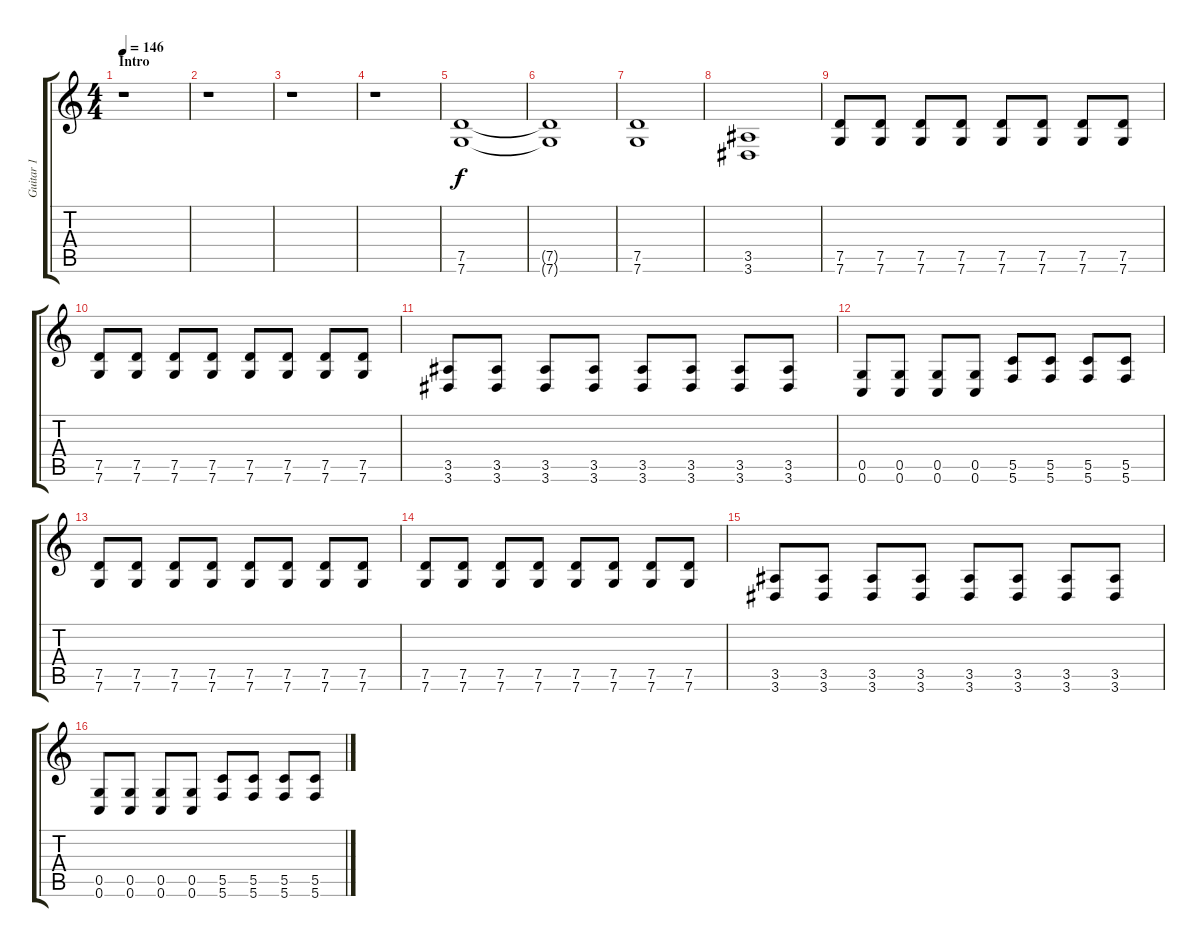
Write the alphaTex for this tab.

\track ("Guitar 1" "Guitar 1") {instrument distortionguitar}
\staff {score tabs}
\tuning (D4 A3 F3 C3 G2 C2) {hide}
\ts (4 4)
\section ("" "Intro")
\tempo 146
\clef g2
\ks c
r.1{dy f instrument distortionguitar} |
r.1 |
r.1 |
r.1 |
(7.5 7.6).1 |
(7.5{t} 7.6{t}).1 |
(7.5 7.6).1 |
(3.5 3.6).1 |
(7.5 7.6).8 (7.5 7.6).8 (7.5 7.6).8 (7.5 7.6).8 (7.5 7.6).8 (7.5 7.6).8 (7.5 7.6).8 (7.5 7.6).8 |
(7.5 7.6).8 (7.5 7.6).8 (7.5 7.6).8 (7.5 7.6).8 (7.5 7.6).8 (7.5 7.6).8 (7.5 7.6).8 (7.5 7.6).8 |
(3.5 3.6).8 (3.5 3.6).8 (3.5 3.6).8 (3.5 3.6).8 (3.5 3.6).8 (3.5 3.6).8 (3.5 3.6).8 (3.5 3.6).8 |
(0.5 0.6).8 (0.5 0.6).8 (0.5 0.6).8 (0.5 0.6).8 (5.5 5.6).8 (5.5 5.6).8 (5.5 5.6).8 (5.5 5.6).8 |
(7.5 7.6).8 (7.5 7.6).8 (7.5 7.6).8 (7.5 7.6).8 (7.5 7.6).8 (7.5 7.6).8 (7.5 7.6).8 (7.5 7.6).8 |
(7.5 7.6).8 (7.5 7.6).8 (7.5 7.6).8 (7.5 7.6).8 (7.5 7.6).8 (7.5 7.6).8 (7.5 7.6).8 (7.5 7.6).8 |
(3.5 3.6).8 (3.5 3.6).8 (3.5 3.6).8 (3.5 3.6).8 (3.5 3.6).8 (3.5 3.6).8 (3.5 3.6).8 (3.5 3.6).8 |
(0.5 0.6).8 (0.5 0.6).8 (0.5 0.6).8 (0.5 0.6).8 (5.5 5.6).8 (5.5 5.6).8 (5.5 5.6).8 (5.5 5.6).8
